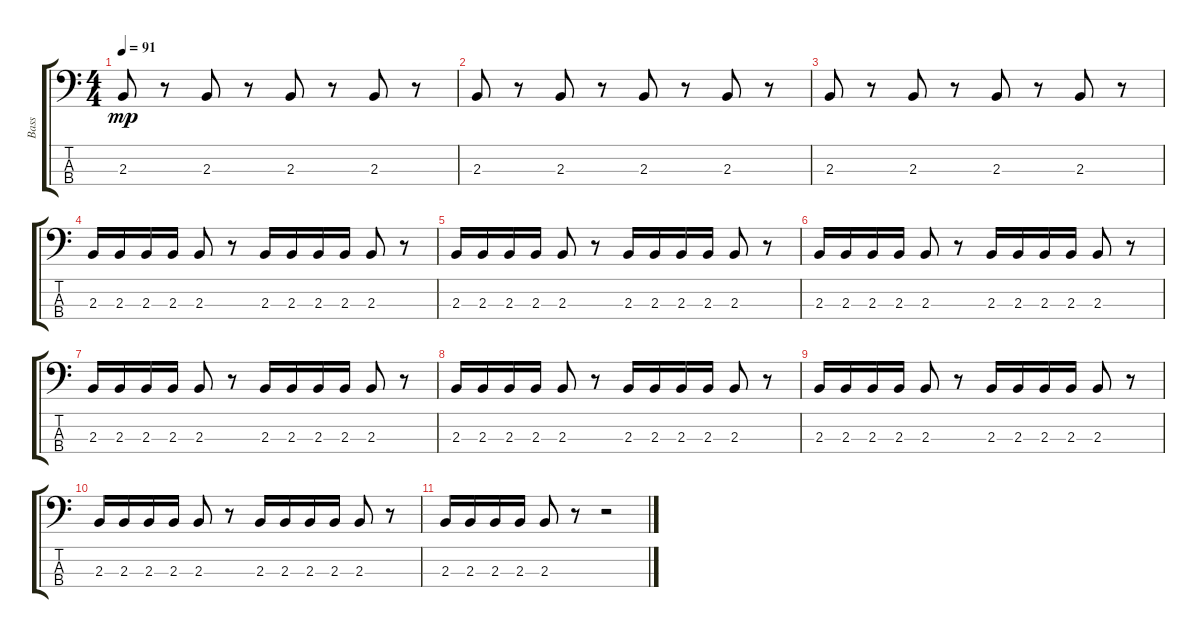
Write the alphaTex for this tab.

\track ("Bass" "Bass") {instrument electricbassfinger}
\staff {score tabs}
\tuning (G2 D2 A1 E1) {hide}
\ts (4 4)
\tempo 91
\clef f4
\ks c
2.3.8{dy mp} r.8 2.3.8 r.8 2.3.8 r.8 2.3.8 r.8 |
2.3.8 r.8 2.3.8 r.8 2.3.8 r.8 2.3.8 r.8 |
2.3.8 r.8 2.3.8 r.8 2.3.8 r.8 2.3.8 r.8 |
2.3.16 2.3.16 2.3.16 2.3.16 2.3.8 r.8 2.3.16 2.3.16 2.3.16 2.3.16 2.3.8 r.8 |
2.3.16 2.3.16 2.3.16 2.3.16 2.3.8 r.8 2.3.16 2.3.16 2.3.16 2.3.16 2.3.8 r.8 |
2.3.16 2.3.16 2.3.16 2.3.16 2.3.8 r.8 2.3.16 2.3.16 2.3.16 2.3.16 2.3.8 r.8 |
2.3.16 2.3.16 2.3.16 2.3.16 2.3.8 r.8 2.3.16 2.3.16 2.3.16 2.3.16 2.3.8 r.8 |
2.3.16 2.3.16 2.3.16 2.3.16 2.3.8 r.8 2.3.16 2.3.16 2.3.16 2.3.16 2.3.8 r.8 |
2.3.16 2.3.16 2.3.16 2.3.16 2.3.8 r.8 2.3.16 2.3.16 2.3.16 2.3.16 2.3.8 r.8 |
2.3.16 2.3.16 2.3.16 2.3.16 2.3.8 r.8 2.3.16 2.3.16 2.3.16 2.3.16 2.3.8 r.8 |
2.3.16 2.3.16 2.3.16 2.3.16 2.3.8 r.8 r.2
